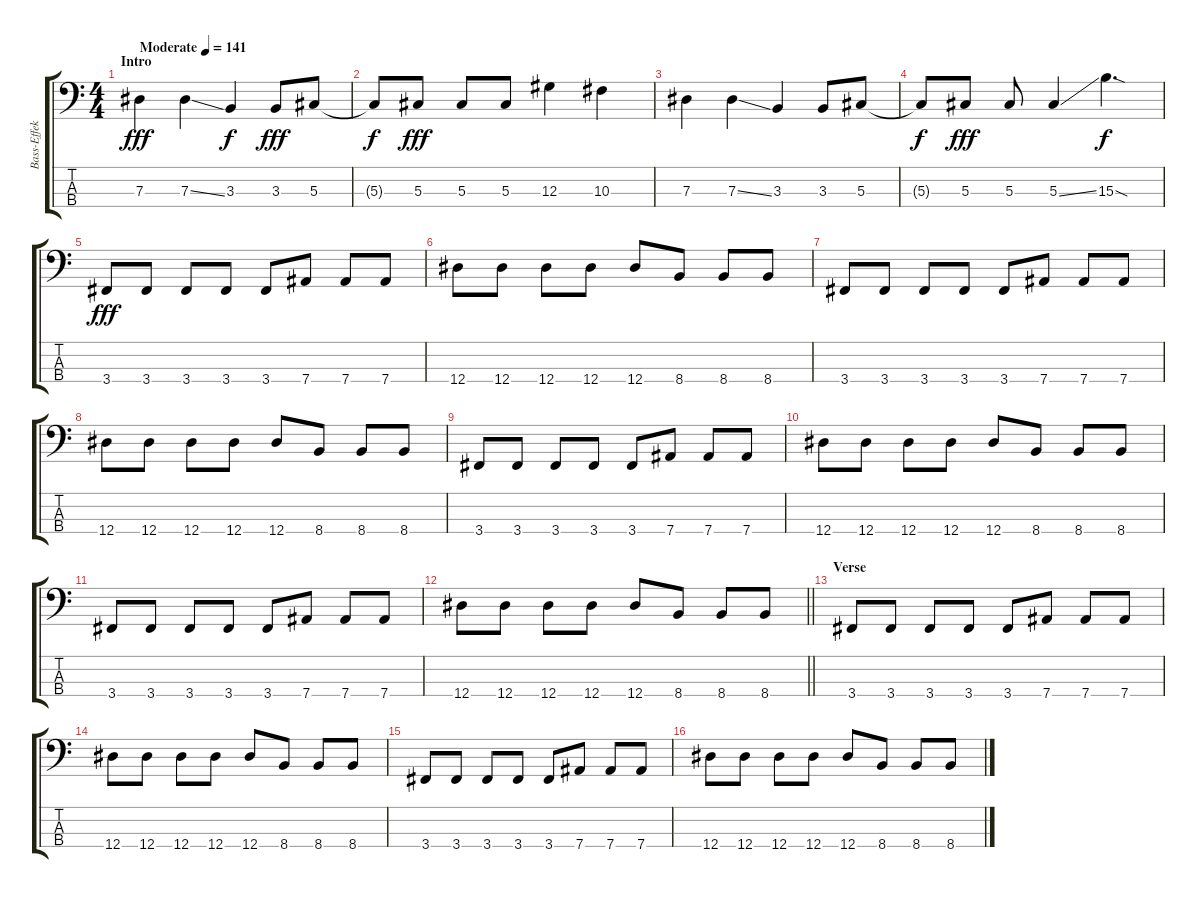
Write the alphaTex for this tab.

\track ("Bass-Effekt" "Bass-Effek") {instrument distortionguitar}
\staff {score tabs}
\tuning (Gb2 Db2 Ab1 Eb1) {hide}
\ts (4 4)
\section ("" "Intro")
\tempo (141 "Moderate")
\clef f4
\ks c
7.3.4{dy fff instrument distortionguitar} 7.3{ss}.4 3.3.4{dy f} 3.3.8{dy fff} 5.3.8 |
5.3{t}.8{dy f} 5.3.8{dy fff} 5.3.8 5.3.8 12.3.4 10.3.4 |
7.3.4 7.3{ss}.4 3.3.4 3.3.8 5.3.8 |
5.3{t}.8{dy f} 5.3.8{dy fff} 5.3.8 5.3{ss}.4 15.3{sod}.4{d dy f} |
3.4.8{dy fff} 3.4.8 3.4.8 3.4.8 3.4.8 7.4.8 7.4.8 7.4.8 |
12.4.8 12.4.8 12.4.8 12.4.8 12.4.8 8.4.8 8.4.8 8.4.8 |
3.4.8 3.4.8 3.4.8 3.4.8 3.4.8 7.4.8 7.4.8 7.4.8 |
12.4.8 12.4.8 12.4.8 12.4.8 12.4.8 8.4.8 8.4.8 8.4.8 |
3.4.8 3.4.8 3.4.8 3.4.8 3.4.8 7.4.8 7.4.8 7.4.8 |
12.4.8 12.4.8 12.4.8 12.4.8 12.4.8 8.4.8 8.4.8 8.4.8 |
3.4.8 3.4.8 3.4.8 3.4.8 3.4.8 7.4.8 7.4.8 7.4.8 |
\barLineRight lightlight
12.4.8 12.4.8 12.4.8 12.4.8 12.4.8 8.4.8 8.4.8 8.4.8 |
\section ("" "Verse")
3.4.8 3.4.8 3.4.8 3.4.8 3.4.8 7.4.8 7.4.8 7.4.8 |
12.4.8 12.4.8 12.4.8 12.4.8 12.4.8 8.4.8 8.4.8 8.4.8 |
3.4.8 3.4.8 3.4.8 3.4.8 3.4.8 7.4.8 7.4.8 7.4.8 |
12.4.8 12.4.8 12.4.8 12.4.8 12.4.8 8.4.8 8.4.8 8.4.8
